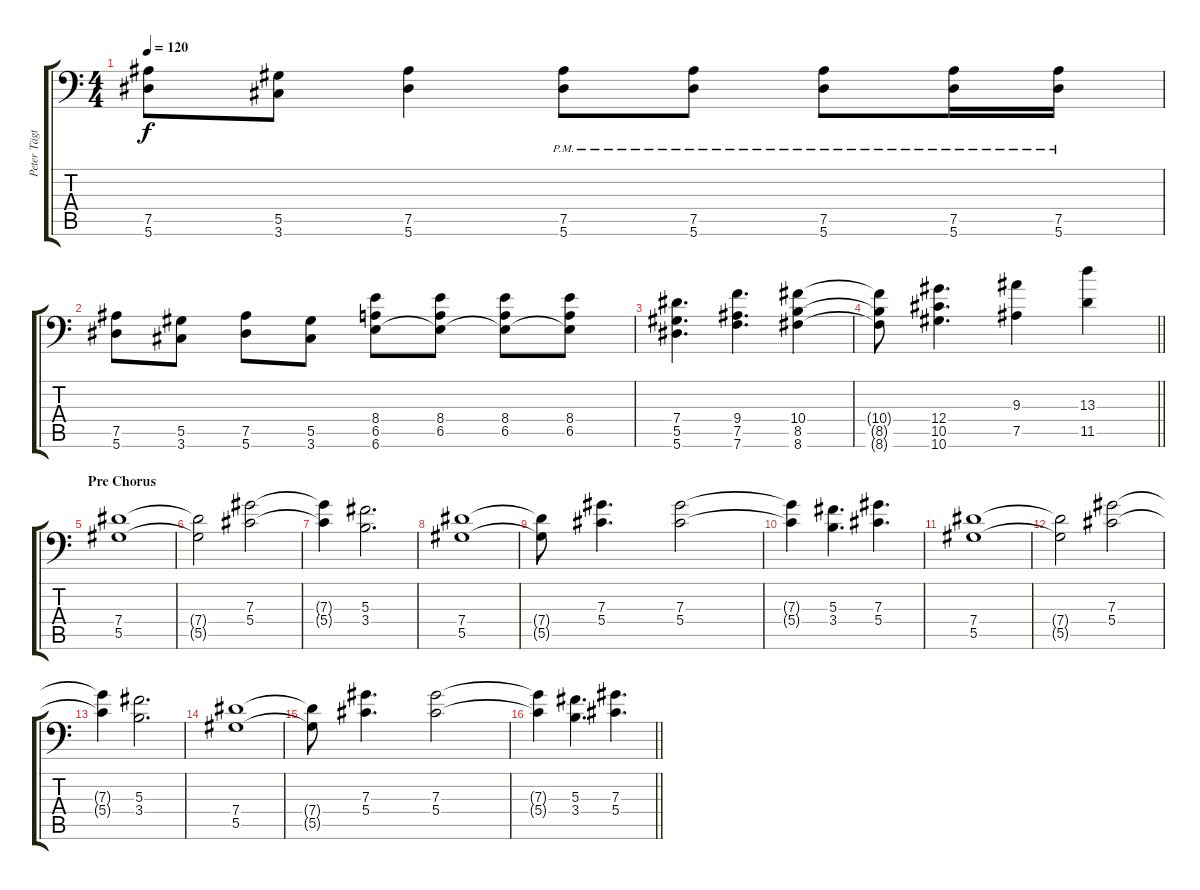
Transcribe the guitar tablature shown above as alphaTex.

\track ("Peter Tägtgren " "Peter Tägt") {instrument distortionguitar}
\staff {score tabs}
\tuning (Bb3 F3 Db3 Ab2 Eb2 Bb1) {hide}
\ts (4 4)
\tempo 120
\clef f4
\ks c
(7.5 5.6).8{dy f} (5.5 3.6).8 (7.5 5.6).4 (7.5{pm} 5.6{pm}).8 (7.5{pm} 5.6{pm}).8 (7.5{pm} 5.6{pm}).8 (7.5{pm} 5.6{pm}).16 (7.5{pm} 5.6{pm}).16 |
(7.5 5.6).8 (5.5 3.6).8 (7.5 5.6).8 (5.5 3.6).8 (8.4 6.5 6.6).8 (8.4 6.5 6.6{t}).8 (8.4 6.5 6.6{t}).8 (8.4 6.5 6.6{t}).8 |
(7.4 5.5 5.6).4{d} (9.4 7.5 7.6).4{d} (10.4 8.5 8.6).4 |
\barLineRight lightlight
(10.4{t} 8.5{t} 8.6{t}).8 (12.4 10.5 10.6).4{d} (9.3 7.5).4 (13.3 11.5).4 |
\section ("" "Pre Chorus")
(7.4 5.5).1 |
(7.4{t} 5.5{t}).2 (7.3 5.4).2 |
(7.3{t} 5.4{t}).4 (5.3 3.4).2{d} |
(7.4 5.5).1 |
(7.4{t} 5.5{t}).8 (7.3 5.4).4{d} (7.3 5.4).2 |
(7.3{t} 5.4{t}).4 (5.3 3.4).4{d} (7.3 5.4).4{d} |
(7.4 5.5).1 |
(7.4{t} 5.5{t}).2 (7.3 5.4).2 |
(7.3{t} 5.4{t}).4 (5.3 3.4).2{d} |
(7.4 5.5).1 |
(7.4{t} 5.5{t}).8 (7.3 5.4).4{d} (7.3 5.4).2 |
\barLineRight lightlight
(7.3{t} 5.4{t}).4 (5.3 3.4).4{d} (7.3 5.4).4{d}
